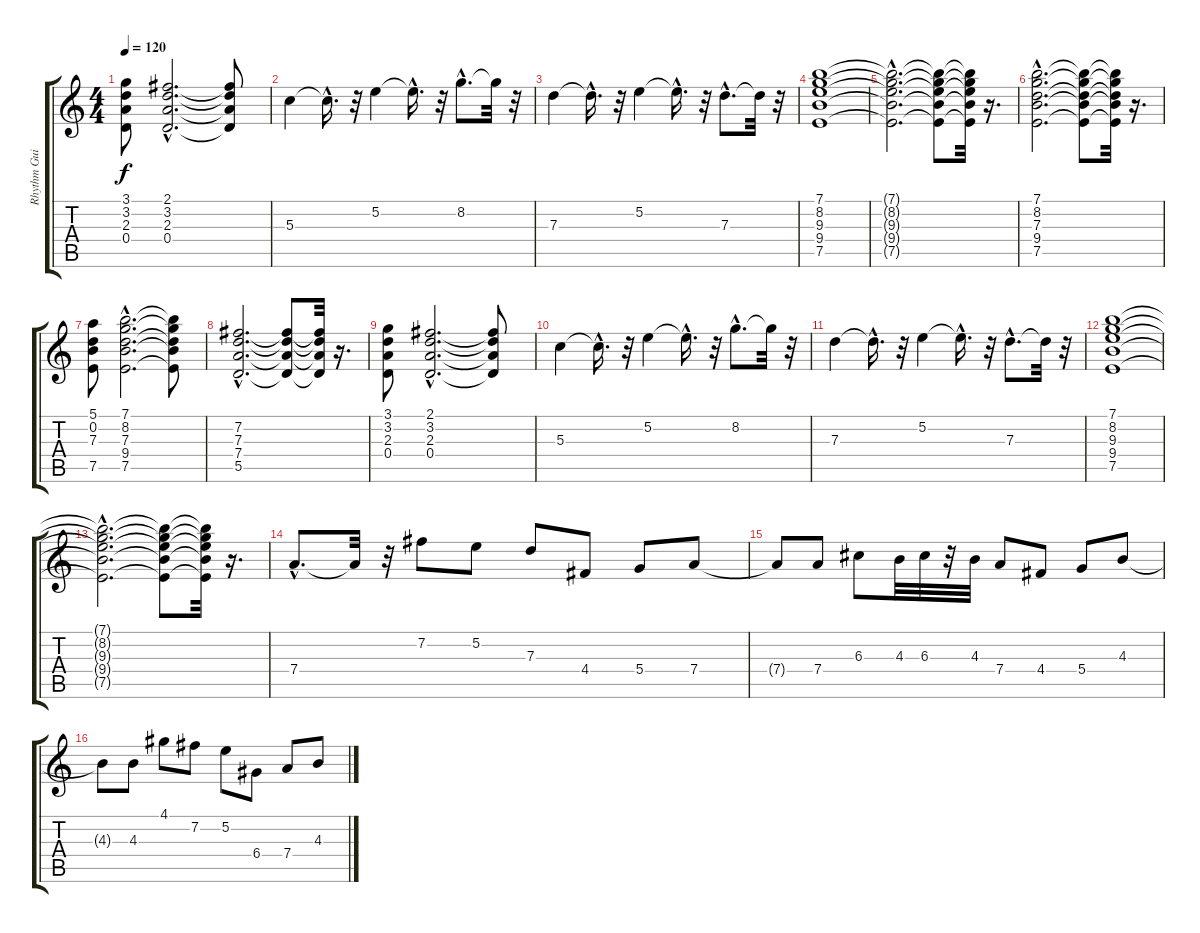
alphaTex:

\track ("Rhythm Guitar " "Rhythm Gui") {instrument distortionguitar}
\staff {score tabs}
\tuning (E4 B3 G3 D3 A2 E2) {hide}
\ts (4 4)
\tempo 120
\clef g2
\ks c
(3.1 3.2 2.3 0.4).8{dy f} (2.1{hac} 3.2{hac} 2.3{hac} 0.4{hac}).2{d} (2.1{t} 3.2{t} 2.3{t} 0.4{t}).8 |
5.3.4 5.3{hac t}.16{d} r.32 5.2.4 5.2{hac t}.16{d} r.32 8.2{hac}.8{d} 8.2{t}.32 r.32 |
7.3.4 7.3{hac t}.16{d} r.32 5.2.4 5.2{hac t}.16{d} r.32 7.3{hac}.8{d} 7.3{t}.32 r.32 |
(7.1 8.2 9.3 9.4 7.5).1 |
(7.1{hac t} 8.2{hac t} 9.3{hac t} 9.4{hac t} 7.5{hac t}).2{d} (7.1{t} 8.2{t} 9.3{t} 9.4{t} 7.5{t}).8 (7.1{t} 8.2{t} 9.3{t} 9.4{t} 7.5{t}).32 r.16{d} |
(7.1{hac} 8.2{hac} 7.3{hac} 9.4{hac} 7.5{hac}).2{d} (7.1{t} 8.2{t} 7.3{t} 9.4{t} 7.5{t}).8 (7.1{t} 8.2{t} 7.3{t} 9.4{t} 7.5{t}).32 r.16{d} |
(5.1 0.2 7.3 7.5).8 (7.1{hac} 8.2{hac} 7.3{hac} 9.4{hac} 7.5{hac}).2{d} (7.1{t} 8.2{t} 7.3{t} 9.4{t} 7.5{t}).8 |
(7.2{hac} 7.3{hac} 7.4{hac} 5.5{hac}).2{d} (7.2{t} 7.3{t} 7.4{t} 5.5{t}).8 (7.2{t} 7.3{t} 7.4{t} 5.5{t}).32 r.16{d} |
(3.1 3.2 2.3 0.4).8 (2.1{hac} 3.2{hac} 2.3{hac} 0.4{hac}).2{d} (2.1{t} 3.2{t} 2.3{t} 0.4{t}).8 |
5.3.4 5.3{hac t}.16{d} r.32 5.2.4 5.2{hac t}.16{d} r.32 8.2{hac}.8{d} 8.2{t}.32 r.32 |
7.3.4 7.3{hac t}.16{d} r.32 5.2.4 5.2{hac t}.16{d} r.32 7.3{hac}.8{d} 7.3{t}.32 r.32 |
(7.1 8.2 9.3 9.4 7.5).1 |
(7.1{hac t} 8.2{hac t} 9.3{hac t} 9.4{hac t} 7.5{hac t}).2{d} (7.1{t} 8.2{t} 9.3{t} 9.4{t} 7.5{t}).8 (7.1{t} 8.2{t} 9.3{t} 9.4{t} 7.5{t}).32 r.16{d} |
7.4{hac}.8{d volume 14 instrument distortionguitar} 7.4{t}.32 r.32 7.2.8{volume 14} 5.2.8 7.3.8 4.4.8 5.4.8 7.4.8 |
7.4{t}.8 7.4.8 6.3.8 4.3.32 6.3.32 r.32 4.3.32 7.4.8 4.4.8 5.4.8 4.3.8 |
4.3{t}.8 4.3.8 4.1.8 7.2.8 5.2.8 6.4.8 7.4.8 4.3.8
